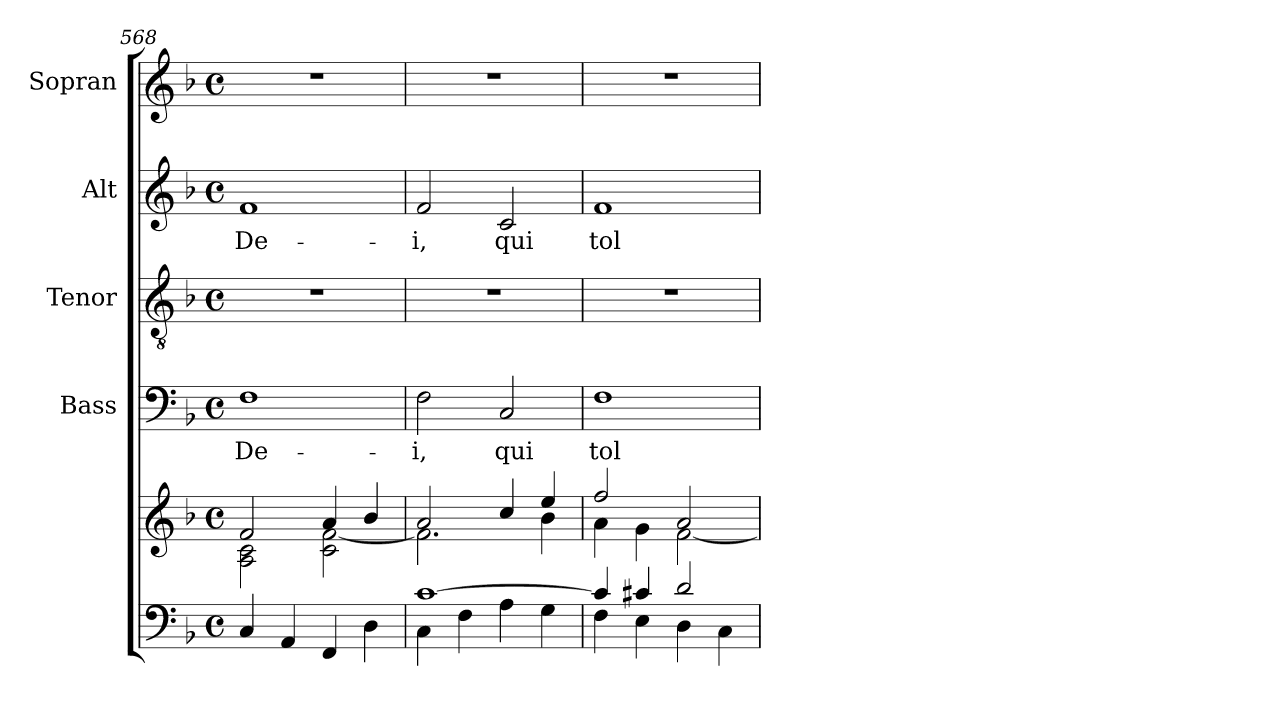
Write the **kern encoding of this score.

**kern	**kern	**kern	**text	**kern	**kern	**text	**kern
*part5	*part5	*part4	*part4	*part3	*part2	*part2	*part1
*staff6	*staff5	*staff4	*staff4	*staff3	*staff2	*staff2	*staff1
*	*	*I"Bass	*	*I"Tenor	*I"Alt	*	*I"Sopran
*	*	*I'B.	*	*I'T.	*I'A.	*	*I'S.
*clefF4	*clefG2	*clefF4	*	*clefGv2	*clefG2	*	*clefG2
*k[b-]	*k[b-]	*k[b-]	*	*k[b-]	*k[b-]	*	*k[b-]
*F:	*F:	*F:	*	*F:	*F:	*	*F:
*M4/4	*M4/4	*M4/4	*	*M4/4	*M4/4	*	*M4/4
*met(c)	*met(c)	*met(c)	*	*met(c)	*met(c)	*	*met(c)
=568	=568	=568	=568	=568	=568	=568	=568
*	*^	*	*	*	*	*	*
!	!	!	!	!LO:LY:b	!	!	!LO:LY:b	!
4C/	2f/	2A\ 2c\	1F	De-	1r	1f	De-	1r
4AA/	.	.	.	.	.	.	.	.
4FF/	4a/	2c\ [<2f\	.	.	.	.	.	.
4D\	4b-/	.	.	.	.	.	.	.
=569	=569	=569	=569	=569	=569	=569	=569	=569
*^	*	*	*	*	*	*	*	*
!	!	!	!	!	!LO:LY:b	!	!	!LO:LY:b	!
[>1c	4C\	2a/	2.f\]	2F\	-i,	1r	2f/	-i,	1r
.	4F\	.	.	.	.	.	.	.	.
!	!	!	!	!	!LO:LY:b	!	!	!LO:LY:b	!
.	4A\	4cc/	.	2C/	qui	.	2c/	qui	.
.	4G\	4ee/	4b-\	.	.	.	.	.	.
=570	=570	=570	=570	=570	=570	=570	=570	=570	=570
!	!	!	!	!	!LO:LY:b	!	!	!LO:LY:b	!
4c/]	4F\	2ff/	4a\	1F	tol-	1r	1f	tol-	1r
4c#X/	4E\	.	4g\	.	.	.	.	.	.
2d/	4D\	2a/	[<2f\	.	.	.	.	.	.
.	4C\	.	.	.	.	.	.	.	.
*v	*v	*	*	*	*	*	*	*	*
*	*v	*v	*	*	*	*	*	*
=	=	=	=	=	=	=	=
*-	*-	*-	*-	*-	*-	*-	*-
